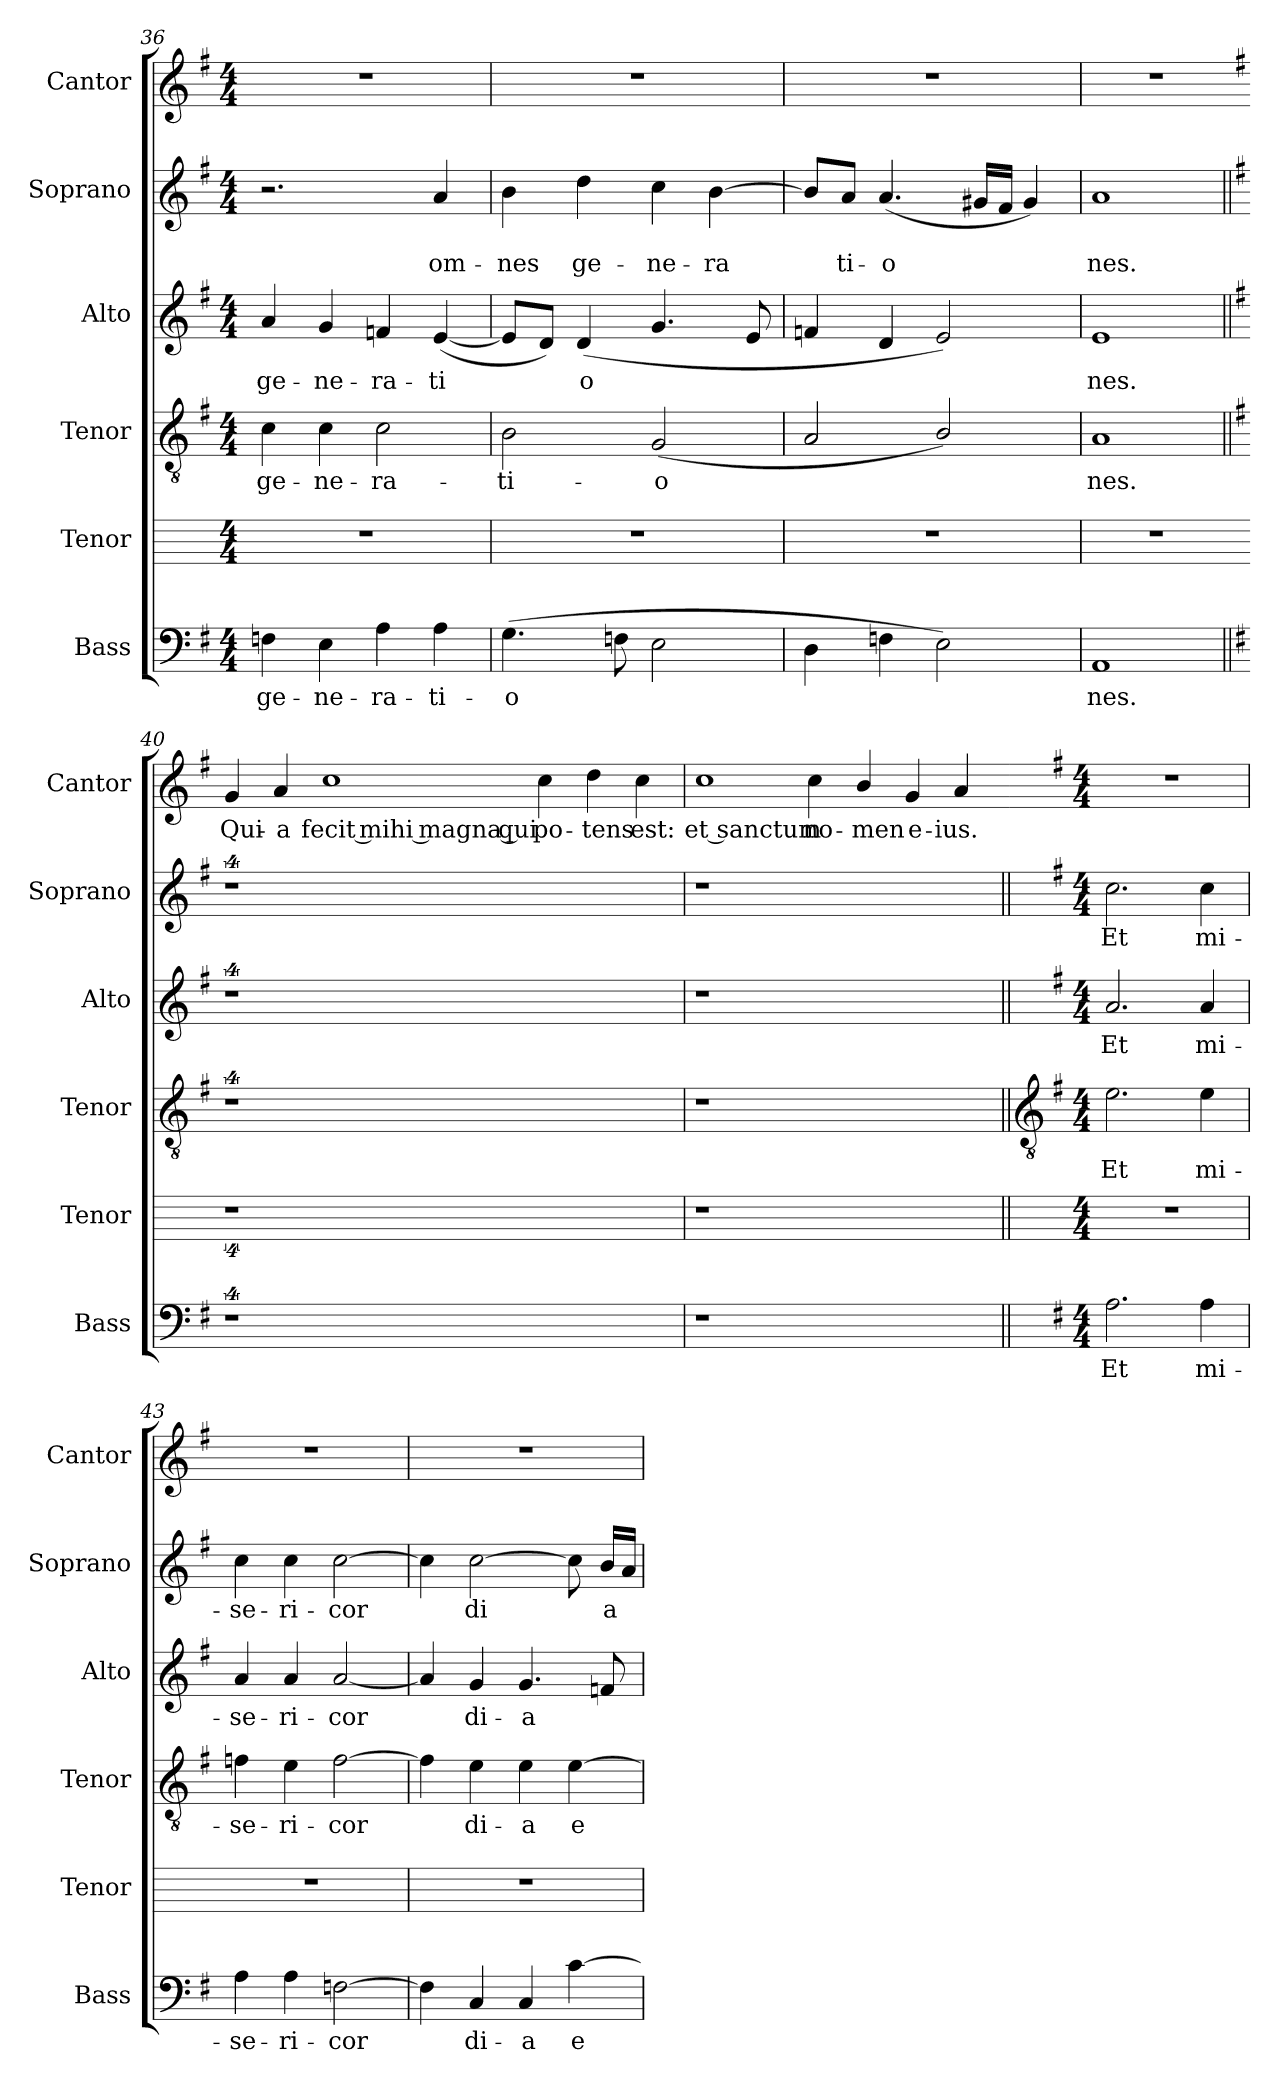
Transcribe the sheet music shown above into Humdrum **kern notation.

**kern	**text	**kern	**kern	**text	**kern	**text	**kern	**text	**text	**kern	**text
*part6	*part6	*part5	*part4	*part4	*part3	*part3	*part2	*part2	*part2	*part1	*part1
*staff6	*staff6	*staff5	*staff4	*staff4	*staff3	*staff3	*staff2	*staff2	*staff2	*staff1	*staff1
*I"Bass	*	*I"Tenor	*I"Tenor	*	*I"Alto	*	*I"Soprano	*	*	*I"Cantor	*
*I'Bass	*	*I'Tenor	*I'Tenor	*	*I'Alto	*	*I'Soprano	*	*	*I'Cantor	*
*clefF4	*	*	*clefGv2	*	*clefG2	*	*clefG2	*	*	*clefG2	*
*k[f#]	*	*	*k[f#]	*	*k[f#]	*	*k[f#]	*	*	*k[f#]	*
*G:	*	*	*G:	*	*G:	*	*G:	*	*	*G:	*
*M4/4	*	*M4/4	*M4/4	*	*M4/4	*	*M4/4	*	*	*M4/4	*
=36	=36	=36	=36	=36	=36	=36	=36	=36	=36	=36	=36
!	!LO:LY:b	!	!	!LO:LY:b	!	!LO:LY:b	!	!	!	!	!
4Fn	ge-	1r	4c	ge-	4a	ge-	2.r	.	.	1r	.
!	!LO:LY:b	!	!	!LO:LY:b	!	!LO:LY:b	!	!	!	!	!
4E	-ne-	.	4c	-ne-	4g	-ne-	.	.	.	.	.
!	!LO:LY:b	!	!	!LO:LY:b	!	!LO:LY:b	!	!	!	!	!
4A	-ra-	.	2c	-ra-	4fn	-ra-	.	.	.	.	.
!	!LO:LY:b	!	!	!	!	!LO:LY:b	!	!	!LO:LY:b	!	!
4A	-ti-	.	.	.	(<[4e	-ti	4a	.	om-	.	.
=37	=37	=37	=37	=37	=37	=37	=37	=37	=37	=37	=37
!	!LO:LY:b	!	!	!LO:LY:b	!	!	!	!	!LO:LY:b	!	!
(>4.G	-o	1r	2B	-ti-	8eL]	.	4b	.	-nes	1r	.
.	.	.	.	.	8dJ)	.	.	.	.	.	.
!	!	!	!	!	!	!LO:LY:b	!	!	!LO:LY:b	!	!
.	.	.	.	.	(<4d	o	4dd	.	ge-	.	.
8F	.	.	.	.	.	.	.	.	.	.	.
!	!	!	!	!LO:LY:b	!	!	!	!	!LO:LY:b	!	!
2E	.	.	(<2G	-o	4.g	.	4cc	.	-ne-	.	.
!	!	!	!	!	!	!	!	!	!LO:LY:b	!	!
.	.	.	.	.	.	.	[4b	.	-ra	.	.
.	.	.	.	.	8e	.	.	.	.	.	.
=38	=38	=38	=38	=38	=38	=38	=38	=38	=38	=38	=38
4D	.	1r	2A	.	4fn	.	8bL]	.	.	1r	.
!	!	!	!	!	!	!	!	!	!LO:LY:b	!	!
.	.	.	.	.	.	.	8aJ	.	ti-	.	.
!	!	!	!	!	!	!	!	!	!LO:LY:b	!	!
4Fn	.	.	.	.	4d	.	(<4.a	.	-o	.	.
2E)	.	.	2B/)	.	2e)	.	.	.	.	.	.
.	.	.	.	.	.	.	16g#LL	.	.	.	.
.	.	.	.	.	.	.	16f#JJ	.	.	.	.
.	.	.	.	.	.	.	4g#)	.	.	.	.
=39	=39	=39	=39	=39	=39	=39	=39	=39	=39	=39	=39
!	!LO:LY:b	!	!	!LO:LY:b	!	!LO:LY:b	!	!	!LO:LY:b	!	!
1AA	nes.	1r	1A	nes.	1e	nes.	1a	.	nes.	1r	.
!!LO:LB:g=z
=40||	=40	=40	=40||	=40	=40||	=40	=40||	=40	=40	=40	=40
*	*	*	*	*	*	*	*	*	*	*k[f#]	*
*	*	*	*	*	*	*	*	*	*	*G:	*
!	!	!	!	!	!	!	!	!	!	!	!LO:LY:b
4%9r	.	4%9r	4%9r	.	4%9r	.	4%9r	.	.	4g	Qui-
!	!	!	!	!	!	!	!	!	!	!	!LO:LY:b
.	.	.	.	.	.	.	.	.	.	4a	-a
!	!	!	!	!	!	!	!	!	!	!	!LO:LY:b
.	.	.	.	.	.	.	.	.	.	1cc	fecit mihi magna qui
!	!	!	!	!	!	!	!	!	!	!	!LO:LY:b
.	.	.	.	.	.	.	.	.	.	4cc	po-
!	!	!	!	!	!	!	!	!	!	!	!LO:LY:b
.	.	.	.	.	.	.	.	.	.	4dd	-tens
!	!	!	!	!	!	!	!	!	!	!	!LO:LY:b
.	.	.	.	.	.	.	.	.	.	4cc	est:
=41	=41	=41	=41	=41	=41	=41	=41	=41	=41	=41	=41
!	!	!	!	!	!	!	!	!	!	!	!LO:LY:b
1r	.	1r	1r	.	1r	.	1r	.	.	1cc	et sanctum
!	!	!	!	!	!	!	!	!	!	!	!LO:LY:b
1ryy	.	1ryy	1ryy	.	1ryy	.	1ryy	.	.	4cc	no-
!	!	!	!	!	!	!	!	!	!	!	!LO:LY:b
.	.	.	.	.	.	.	.	.	.	4b/	-men
!	!	!	!	!	!	!	!	!	!	!	!LO:LY:b
.	.	.	.	.	.	.	.	.	.	4g	e-
!	!	!	!	!	!	!	!	!	!	!	!LO:LY:b
.	.	.	.	.	.	.	.	.	.	4a	-ius.
!!LO:LB:g=z
=42||	=42-	=42||	=42||	=42-	=42||	=42-	=42||	=42-	=42-	=42-	=42-
*	*	*	*clefGv2	*	*	*	*	*	*	*	*
*k[f#]	*	*	*k[f#]	*	*k[f#]	*	*k[f#]	*	*	*	*
*G:	*	*	*G:	*	*G:	*	*G:	*	*	*	*
*M4/4	*	*M4/4	*M4/4	*	*M4/4	*	*M4/4	*	*	*M4/4	*
!	!LO:LY:b	!	!	!LO:LY:b	!	!LO:LY:b	!	!LO:LY:b	!	!	!
2.A	Et	1r	2.e	Et	2.a	Et	2.cc	Et	.	1r	.
!	!LO:LY:b	!	!	!LO:LY:b	!	!LO:LY:b	!	!LO:LY:b	!	!	!
4A	mi-	.	4e	mi-	4a	mi-	4cc	mi-	.	.	.
=43	=43	=43	=43	=43	=43	=43	=43	=43	=43	=43	=43
!	!LO:LY:b	!	!	!LO:LY:b	!	!LO:LY:b	!	!LO:LY:b	!	!	!
4A	-se-	1r	4fn	-se-	4a	-se-	4cc	-se-	.	1r	.
!	!LO:LY:b	!	!	!LO:LY:b	!	!LO:LY:b	!	!LO:LY:b	!	!	!
4A	-ri-	.	4e	-ri-	4a	-ri-	4cc	-ri-	.	.	.
!	!LO:LY:b	!	!	!LO:LY:b	!	!LO:LY:b	!	!LO:LY:b	!	!	!
[2Fn	-cor	.	[2f	-cor	[2a	-cor	[2cc	-cor	.	.	.
=44	=44	=44	=44	=44	=44	=44	=44	=44	=44	=44	=44
4F]	.	1r	4f]	.	4a]	.	4cc]	.	.	1r	.
!	!LO:LY:b	!	!	!LO:LY:b	!	!LO:LY:b	!	!LO:LY:b	!	!	!
4C	di-	.	4e	di-	4g	di-	[2cc	di	.	.	.
!	!LO:LY:b	!	!	!LO:LY:b	!	!LO:LY:b	!	!	!	!	!
4C	-a	.	4e	-a	4.g	-a	.	.	.	.	.
!	!LO:LY:b	!	!	!LO:LY:b	!	!	!	!	!	!	!
[4c	e	.	[4e	e	.	.	8cc]	.	.	.	.
!	!	!	!	!	!	!	!	!LO:LY:b	!	!	!
.	.	.	.	.	8f	.	16bLL	a	.	.	.
.	.	.	.	.	.	.	16aJJ	.	.	.	.
=	=	=	=	=	=	=	=	=	=	=	=
*-	*-	*-	*-	*-	*-	*-	*-	*-	*-	*-	*-
